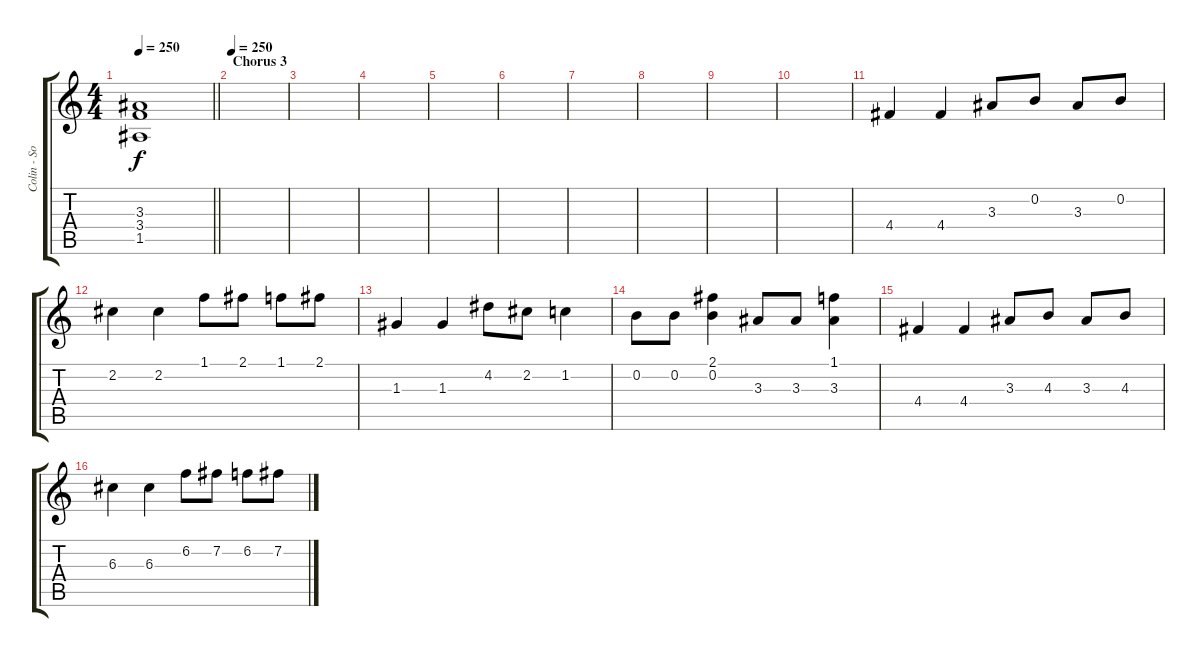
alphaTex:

\track ("Colin - Solo Guitar" "Colin - So") {instrument distortionguitar}
\staff {score tabs}
\tuning (E4 B3 G3 D3 A2 E2) {hide}
\ts (4 4)
\tempo 250
\clef g2
\barLineRight lightlight
\ks c
(3.3{t} 3.4{t} 1.5{t}).1{dy f} |
\section ("" "Chorus 3")
\tempo 250
|
|
|
|
|
|
|
|
|
4.4.4 4.4.4 3.3.8 0.2.8 3.3.8 0.2.8 |
2.2.4 2.2.4 1.1.8 2.1.8 1.1.8 2.1.8 |
1.3.4 1.3.4 4.2.8 2.2.8 1.2.4 |
0.2.8 0.2.8 (2.1 0.2).4 3.3.8 3.3.8 (1.1 3.3).4 |
4.4.4 4.4.4 3.3.8 4.3.8 3.3.8 4.3.8 |
6.3.4 6.3.4 6.2.8 7.2.8 6.2.8 7.2.8
